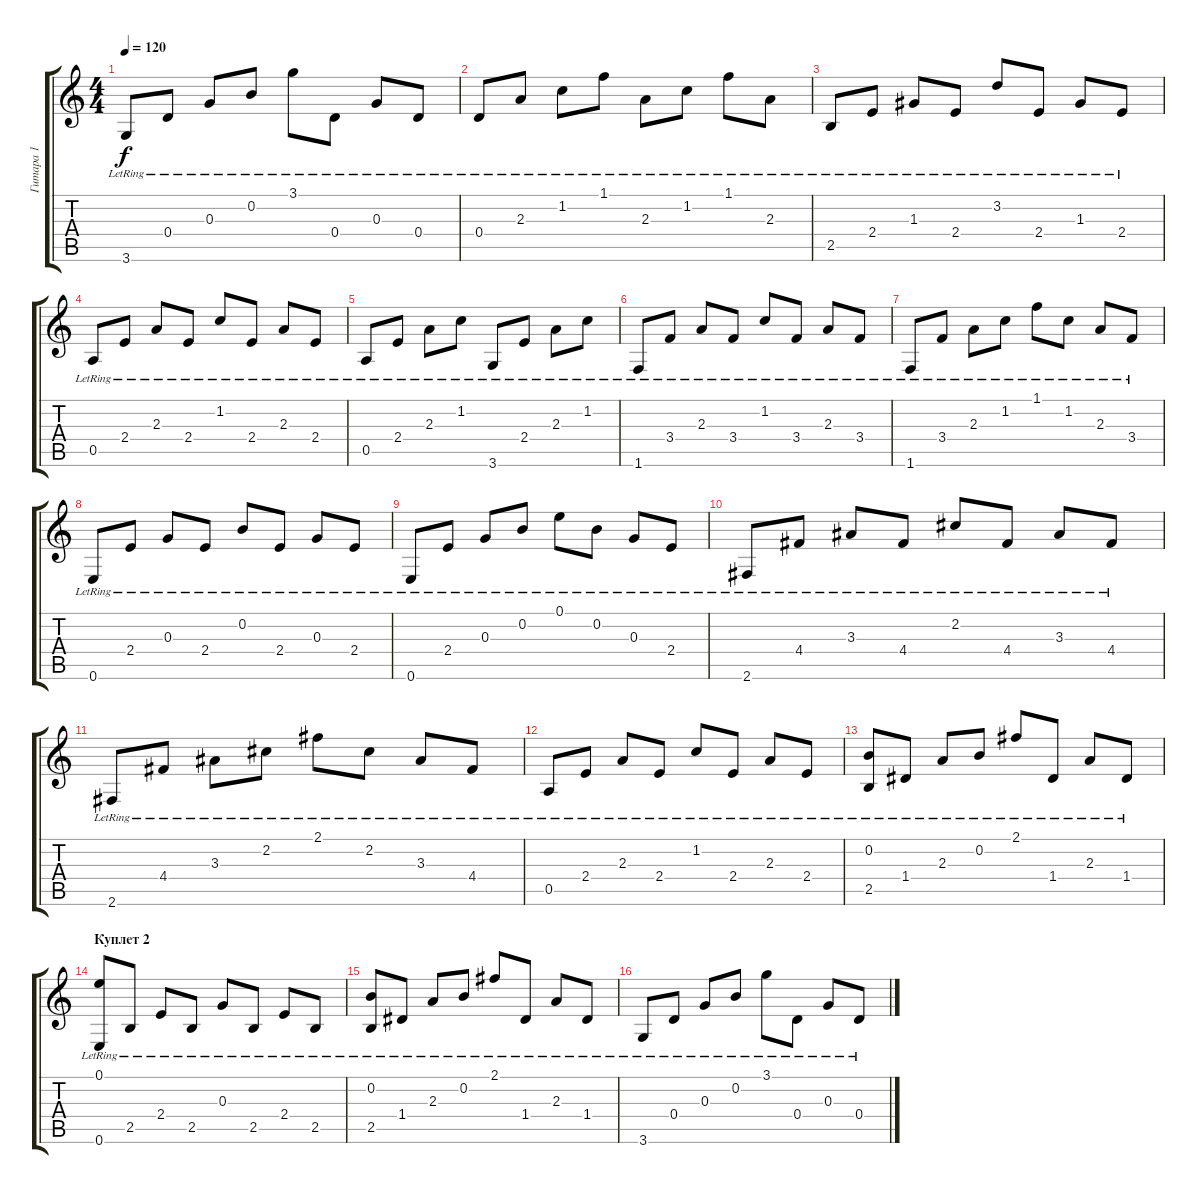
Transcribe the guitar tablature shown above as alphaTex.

\track ("Гитара 1" "Гитара 1") {instrument acousticguitarsteel}
\staff {score tabs}
\tuning (E4 B3 G3 D3 A2 E2) {hide}
\ts (4 4)
\tempo 120
\clef g2
\ks c
3.6{lr}.8{dy f} 0.4{lr}.8 0.3{lr}.8 0.2{lr}.8 3.1{lr}.8 0.4{lr}.8 0.3{lr}.8 0.4{lr}.8 |
0.4{lr}.8 2.3{lr}.8 1.2{lr}.8 1.1{lr}.8 2.3{lr}.8 1.2{lr}.8 1.1{lr}.8 2.3{lr}.8 |
2.5{lr}.8 2.4{lr}.8 1.3{lr}.8 2.4{lr}.8 3.2{lr}.8 2.4{lr}.8 1.3{lr}.8 2.4{lr}.8 |
0.5{lr}.8 2.4{lr}.8 2.3{lr}.8 2.4{lr}.8 1.2{lr}.8 2.4{lr}.8 2.3{lr}.8 2.4{lr}.8 |
0.5{lr}.8 2.4{lr}.8 2.3{lr}.8 1.2{lr}.8 3.6{lr}.8 2.4{lr}.8 2.3{lr}.8 1.2{lr}.8 |
1.6{lr}.8 3.4{lr}.8 2.3{lr}.8 3.4{lr}.8 1.2{lr}.8 3.4{lr}.8 2.3{lr}.8 3.4{lr}.8 |
1.6{lr}.8 3.4{lr}.8 2.3{lr}.8 1.2{lr}.8 1.1{lr}.8 1.2{lr}.8 2.3{lr}.8 3.4{lr}.8 |
0.6{lr}.8 2.4{lr}.8 0.3{lr}.8 2.4{lr}.8 0.2{lr}.8 2.4{lr}.8 0.3{lr}.8 2.4{lr}.8 |
0.6{lr}.8 2.4{lr}.8 0.3{lr}.8 0.2{lr}.8 0.1{lr}.8 0.2{lr}.8 0.3{lr}.8 2.4{lr}.8 |
2.6{lr}.8 4.4{lr}.8 3.3{lr}.8 4.4{lr}.8 2.2{lr}.8 4.4{lr}.8 3.3{lr}.8 4.4{lr}.8 |
2.6{lr}.8 4.4{lr}.8 3.3{lr}.8 2.2{lr}.8 2.1{lr}.8 2.2{lr}.8 3.3{lr}.8 4.4{lr}.8 |
0.5{lr}.8 2.4{lr}.8 2.3{lr}.8 2.4{lr}.8 1.2{lr}.8 2.4{lr}.8 2.3{lr}.8 2.4{lr}.8 |
(0.2{lr} 2.5{lr}).8 1.4{lr}.8 2.3{lr}.8 0.2{lr}.8 2.1{lr}.8 1.4{lr}.8 2.3{lr}.8 1.4{lr}.8 |
\section ("" "Куплет 2")
(0.1{lr} 0.6{lr}).8 2.5{lr}.8 2.4{lr}.8 2.5{lr}.8 0.3{lr}.8 2.5{lr}.8 2.4{lr}.8 2.5{lr}.8 |
(0.2{lr} 2.5{lr}).8 1.4{lr}.8 2.3{lr}.8 0.2{lr}.8 2.1{lr}.8 1.4{lr}.8 2.3{lr}.8 1.4{lr}.8 |
3.6{lr}.8 0.4{lr}.8 0.3{lr}.8 0.2{lr}.8 3.1{lr}.8 0.4{lr}.8 0.3{lr}.8 0.4{lr}.8
